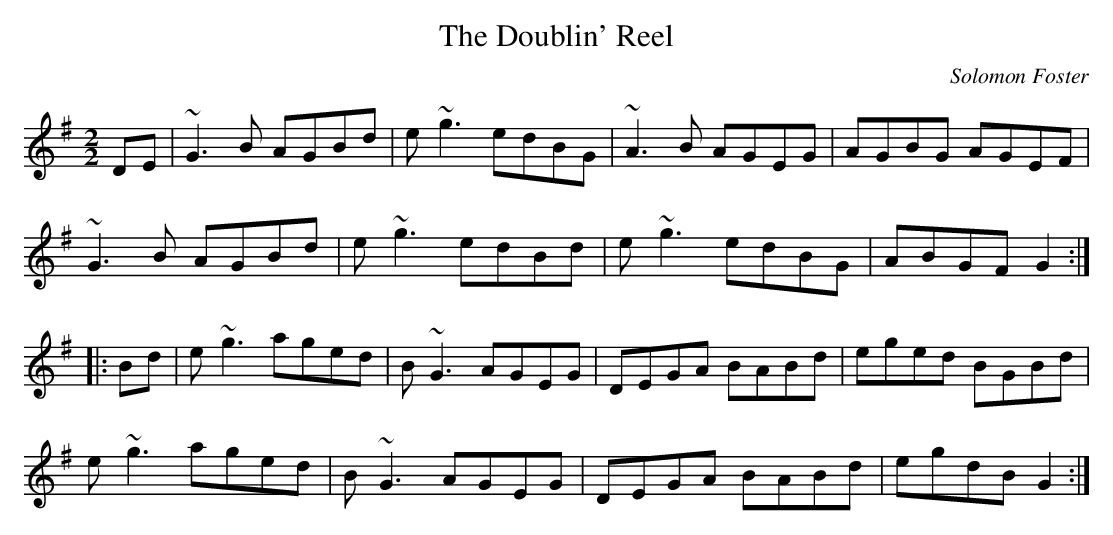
X:1
T:The Doublin' Reel
M:2/2
L:1/8
C:Solomon Foster
K:G
DE|~G3B AGBd|e~g3 edBG|~A3B AGEG|AGBG AGEF|
~G3B AGBd|e~g3 edBd|e~g3 edBG|ABGF G2::
Bd|e~g3 aged|B~G3 AGEG|DEGA BABd|eged BGBd|
e~g3 aged|B~G3 AGEG|DEGA BABd|egdB G2:|
